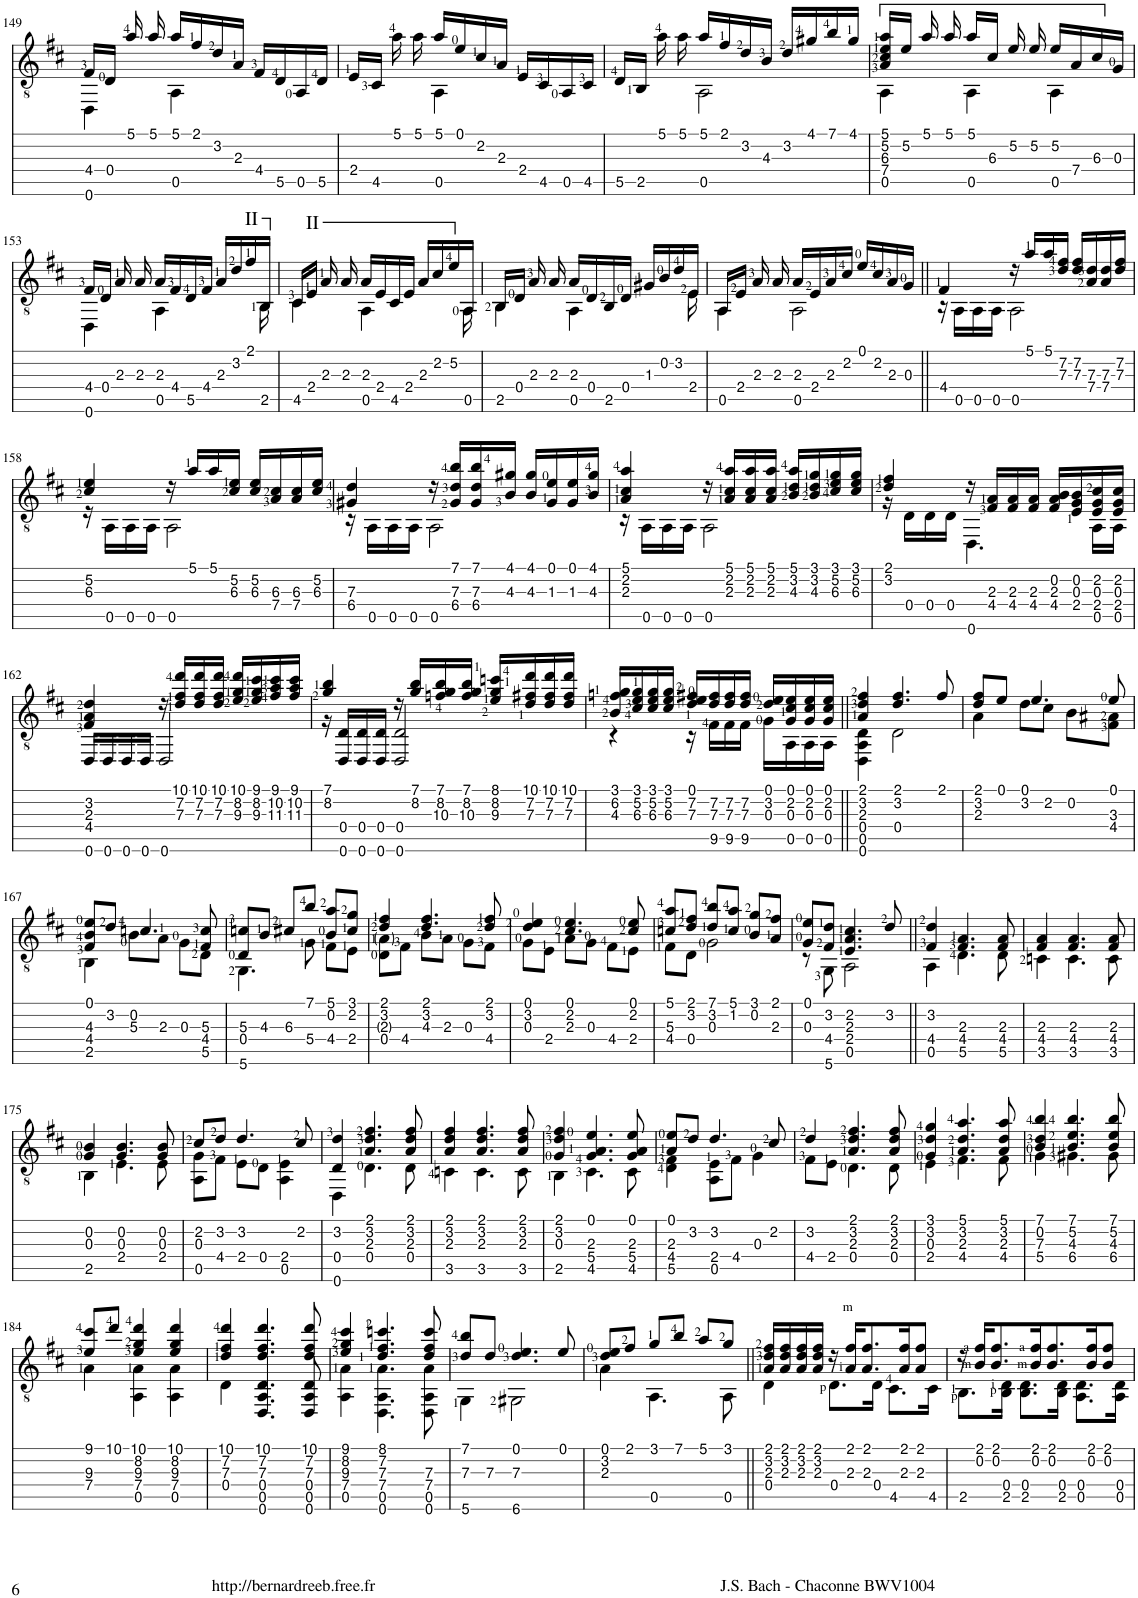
**kern	**kern
*part1	*part1
*staff2	*staff1
*I"Guitar	*
*I'Guit.	*
!!LO:PB:g=z
*	*clefGv2
*k[f#c#]	*k[f#c#]
*M3/4	*M3/4
=149	=149
*^	*^
16F#LL	4DD	16F#/LL	4DD\
16DJ	.	16D/JJ	.
16aL	.	16a/	.
16aJJ	.	16a/	.
16aLL	4AA	16a/LL	4AA\
16f#J	.	16f#/	.
16dL	.	16d/	.
16AJJ	.	16A/JJ	.
16F#LL	4ryy	16F#/LL	4ryy
16DJ	.	16D/	.
16AAL	.	16AA/	.
16DJJ	.	16D/JJ	.
=150	=150	=150	=150
16ELL	4ryy	16E/LL	4ryy
16C#J	.	16C#/JJ	.
16aL	.	16a\	.
16aJJ	.	16a\	.
16aLL	4AA	16a/LL	4AA\
16eJ	.	16e/	.
16c#L	.	16c#/	.
16AJJ	.	16A/JJ	.
16ELL	4ryy	16E/LL	4ryy
16C#J	.	16C#/	.
16AAL	.	16AA/	.
16C#JJ	.	16C#/JJ	.
=151	=151	=151	=151
16DLL	4ryy	16D/LL	4ryy
16BBJ	.	16BB/JJ	.
16aL	.	16a\	.
16aJJ	.	16a\	.
16aLL	2AA	16a/LL	2AA\
16f#J	.	16f#/	.
16dL	.	16d/	.
16BJJ	.	16B/JJ	.
16dLL	.	16d/LL	.
16g#J	.	16g#X/	.
16bL	.	16b/	.
16g#JJ	.	16g#/JJ	.
=152	=152	=152	=152
16A\ 16c#\ 16e\ 16a\LL	4AA	16A/ 16c#/ 16e/ 16a/LL	4AA\
16eJ	.	16e/JJ	.
16aL	.	16a/	.
16aJJ	.	16a/	.
16aLL	4AA	16a/LL	4AA\
16c#J	.	16c#/JJ	.
16eL	.	16e/	.
16eJJ	.	16e/	.
16eLL	4AA	16e/LL	4AA\
16AJ	.	16A/	.
16c#L	.	16c#/	.
16GJJ	.	16G/JJ	.
!!LO:LB:g=z	!!
=153	=153	=153	=153
16F#LL	4DD	16F#/LL	4DD\
16DJ	.	16D/JJ	.
16AL	.	16A/	.
16AJJ	.	16A/	.
16ALL	4AA	16A/LL	4AA\
16F#J	.	16F#/	.
16DL	.	16D/	.
16F#JJ	.	16F#/JJ	.
16ALL	8.ryy	16A/LL	8.ryy
16dJ	.	16d/	.
!	!	!LO:TX:a:t=II	!
16f#L	.	16f#/	.
16BBJJ	16BB	16BB/JJ	16BB\
=154	=154	=154	=154
16C#LL	4C#	16C#/LL	4C#\
!	!	!LO:TX:a:t=II	!
16EJ	.	16E/JJ	.
16AL	.	16A/	.
16AJJ	.	16A/	.
16ALL	4AA	16A/LL	4AA\
16EJ	.	16E/	.
16C#L	.	16C#/	.
16EJJ	.	16E/JJ	.
16ALL	8.ryy	16A/LL	8.ryy
16c#J	.	16c#/	.
16eL	.	16e/	.
16AAJJ	16AA	16AA/JJ	16AA\
=155	=155	=155	=155
16BBLL	4BB	16BB/LL	4BB\
16DJ	.	16D/JJ	.
16AL	.	16A/	.
16AJJ	.	16A/	.
16ALL	4AA	16A/LL	4AA\
16DJ	.	16D/	.
16BBL	.	16BB/	.
16DJJ	.	16D/JJ	.
16G#LL	8.ryy	16G#X/LL	8.ryy
16BJ	.	16B/	.
16dL	.	16d/	.
16EJJ	16E	16E/JJ	16E\
=156	=156	=156	=156
16AALL	4AA	16AA/LL	4AA\
16EJ	.	16E/JJ	.
16AL	.	16A/	.
16AJJ	.	16A/	.
16ALL	2AA	16A/LL	2AA\
16EJ	.	16E/	.
16AL	.	16A/	.
16c#JJ	.	16c#/JJ	.
16eLL	.	16e/LL	.
16c#J	.	16c#/	.
16AL	.	16A/	.
16GJJ	.	16G/JJ	.
=157||	=157||	=157||	=157||
4F#	16r	4F#/	16r
.	16AALL	.	16AA\LL
.	16AA	.	16AA\
.	16AAJJ	.	16AA\JJ
16r	2AA	16r	2AA\
16aLL	.	16a/LL	.
16a	.	16a/	.
16d\ 16f#\JJ	.	16d/ 16f#/JJ	.
16d\ 16f#\LL	.	16d/ 16f#/LL	.
16A\ 16d\J	.	16A/ 16d/	.
16A\ 16d\L	.	16A/ 16d/	.
16d\ 16f#\JJ	.	16d/ 16f#/JJ	.
!!LO:LB:g=z	!!
=158	=158	=158	=158
4c# 4e	16r	4c#/ 4e/	16r
.	16AALL	.	16AA\LL
.	16AA	.	16AA\
.	16AAJJ	.	16AA\JJ
16r	2AA	16r	2AA\
16aLL	.	16a/LL	.
16a	.	16a/	.
16c#\ 16e\JJ	.	16c#/ 16e/JJ	.
16c#\ 16e\LL	.	16c#/ 16e/LL	.
16A\ 16c#\J	.	16A/ 16c#/	.
16A\ 16c#\L	.	16A/ 16c#/	.
16c#\ 16e\JJ	.	16c#/ 16e/JJ	.
=159	=159	=159	=159
4G# 4d	16r	4G#X/ 4d/	16r
.	16AALL	.	16AA\LL
.	16AA	.	16AA\
.	16AAJJ	.	16AA\JJ
16r	2AA	16r	2AA\
16G#\ 16d\ 16b\LL	.	16G#/ 16d/ 16b/LL	.
16G#\ 16d\ 16b\	.	16G#/ 16d/ 16b/	.
16B\ 16g#\JJ	.	16B/ 16g#X/JJ	.
16B\ 16g#\LL	.	16B/ 16g#/LL	.
16G#\ 16e\J	.	16G#/ 16e/	.
16G#\ 16e\L	.	16G#/ 16e/	.
16B\ 16g#\JJ	.	16B/ 16g#/JJ	.
=160	=160	=160	=160
4A#X 4c# 4a	16r	4A/ 4c#/ 4a/	16r
.	16AALL	.	16AA\LL
.	16AA	.	16AA\
.	16AAJJ	.	16AA\JJ
16r	2AA	16r	2AA\
16A\ 16c#\ 16a\LL	.	16A/ 16c#/ 16a/LL	.
16A\ 16c#\ 16a\	.	16A/ 16c#/ 16a/	.
16A\ 16c#\ 16a#X\JJ	.	16A/ 16c#/ 16a/JJ	.
16B\ 16d\ 16a\LL	.	16B/ 16d/ 16a/LL	.
16B\ 16d\ 16g\J	.	16B/ 16d/ 16g/	.
16c#\ 16e\ 16g\L	.	16c#/ 16e/ 16g/	.
16c#\ 16e\ 16g\JJ	.	16c#/ 16e/ 16g/JJ	.
=161	=161	=161	=161
4d 4f#	16r	4d/ 4f#/	16r
.	16DLL	.	16D\LL
.	16D	.	16D\
.	16DJJ	.	16D\JJ
16r	4.DD	16r	4.DD\
16F#\ 16A\LL	.	16F#/ 16A/LL	.
16F#\ 16A\	.	16F#/ 16A/	.
16F#\ 16A\JJ	.	16F#/ 16A/JJ	.
16F#\ 16A\ 16B\LL	.	16F#/ 16A/ 16B/LL	.
16E\ 16G\ 16B\J	.	16E/ 16G/ 16B/	.
16E\ 16G\ 16c#\L	16AALL	16E/ 16G/ 16c#/	16AA\LL
16E\ 16G\ 16c#\JJ	16AAJJ	16E/ 16G/ 16c#/JJ	16AA\JJ
!!LO:LB:g=z	!!
=162	=162	=162	=162
4F# 4A 4d	16DDLL	4F#/ 4A/ 4d/	16DD/LL
.	16DDJ	.	16DD/
.	16DDL	.	16DD/
.	16DDJJ	.	16DD/JJ
16r	2DD	16r	2DD/
16d\ 16f#\ 16dd\LL	.	16d/ 16f#/ 16dd/LL	.
16d\ 16f#\ 16dd\	.	16d/ 16f#/ 16dd/	.
16d\ 16f#\ 16dd\JJ	.	16d/ 16f#/ 16dd/JJ	.
16e\ 16g\ 16dd\LL	.	16e/ 16g/ 16dd/LL	.
16e\ 16g\ 16cc#\J	.	16e/ 16g/ 16cc#/	.
16f#\ 16a\ 16cc#\L	.	16f#/ 16a/ 16cc#/	.
16f#\ 16a\ 16cc#\JJ	.	16f#/ 16a/ 16cc#/JJ	.
=163	=163	=163	=163
4g 4b	16r	4g/ 4b/	16r
.	16DD\ 16D\LL	.	16DD/ 16D/LL
.	16DD\ 16D\	.	16DD/ 16D/
.	16DD\ 16D\JJ	.	16DD/ 16D/JJ
16r	2DD 2D	16r	2DD/ 2D/
16g\ 16b\LL	.	16g/ 16b/LL	.
16f\ 16g\ 16b\	.	16fn/ 16g/ 16b/	.
16f\ 16g\ 16b\JJ	.	16f/ 16g/ 16b/JJ	.
16e\ 16g\ 16cc\LL	.	16e/ 16g/ 16ccn/LL	.
16d\ 16f#\ 16dd\J	.	16d/ 16f#X/ 16dd/	.
16d\ 16f#\ 16dd\L	.	16d/ 16f#/ 16dd/	.
16d\ 16f#\ 16dd\JJ	.	16d/ 16f#/ 16dd/JJ	.
=164	=164	=164	=164
16B\ 16f\ 16g\LL	4r	16B/ 16fn/ 16g/LL	4r
16c#\ 16e\ 16g\J	.	16c#/ 16e/ 16g/	.
16c#\ 16e\ 16g\L	.	16c#/ 16e/ 16g/	.
16c#\ 16e\ 16g\JJ	.	16c#/ 16e/ 16g/JJ	.
16d\ 16f#\ 16e\LL	16r	16d/ 16e/ 16f#X/LL	16r
16d\ 16f#\J	16F#LL	16d/ 16f#/	16F#\LL
16d\ 16f#\L	16F#	16d/ 16f#/	16F#\
16d\ 16f#\JJ	16F#JJ	16d/ 16f#/JJ	16F#\JJ
16d\ 16e\LL	16GLL	16d/ 16e/LL	16G\LL
16G\ 16c#\ 16e\J	16AAJ	16G/ 16c#/ 16e/	16AA\
16G\ 16c#\ 16e\L	16AAL	16G/ 16c#/ 16e/	16AA\
16G\ 16c#\ 16e\JJ	16AAJJ	16G/ 16c#/ 16e/JJ	16AA\JJ
=165||	=165||	=165||	=165||
4A 4d 4f#	4DD 4AA 4D	4A/ 4d/ 4f#/	4DD\ 4AA\ 4D\
4.d 4.f#	2D	4.d/ 4.f#/	2D\
8f#	.	8f#/	.
=166	=166	=166	=166
8d\ 8f#\L	4A	8d/ 8f#/L	4A\
8eJ	.	8e/J	.
4.e	8dL	4.e/	8d\L
.	8c#J	.	8c#\J
.	8BL	.	8B\L
8e	8F#\ 8A#\J	8e/	8F#\ 8A#X\J
!!LO:LB:g=z	!!
=167	=167	=167	=167
8F#\ 8B\ 8e\L	4BB	8F#/ 8B/ 8e/L	4BB\
8dJ	.	8d/J	.
4.c	8BL	4.cn/	8B\L
.	8AJ	.	8A\J
.	8GL	.	8G\L
8F# 8c	8DJ	8F#/ 8c/	8D\J
=168	=168	=168	=168
8D\ 8c\L	4.GG	8D/ 8cn/L	4.GG\
8BJ	.	8B/J	.
8c#L	.	8c#X/L	.
8bJ	8G	8b/J	8G\
8B\ 8a\L	8F#L	8B/ 8a/L	8F#\L
8c#\ 8g\J	8EJ	8c#/ 8g/J	8E\J
=169	=169	=169	=169
4d 4f#	8D\ 8A\L	4d/ 4f#/	8D\ 8A\L
.	8F#J	.	8F#\J
4.d 4.f#	8BL	4.d/ 4.f#/	8B\L
.	8AJ	.	8A\J
.	8GL	.	8G\L
8d 8f#	8F#J	8d/ 8f#/	8F#\J
=170	=170	=170	=170
4d 4e	8GL	4d/ 4e/	8G\L
.	8EJ	.	8E\J
4.c# 4.e	8AL	4.c#/ 4.e/	8A\L
.	8GJ	.	8G\J
.	8F#L	.	8F#\L
8c# 8e	8EJ	8c#/ 8e/	8E\J
=171	=171	=171	=171
8c\ 8a\L	8F#L	8cn/ 8a/L	8F#\L
8d\ 8f#\J	8DJ	8d/ 8f#/J	8D\J
8d\ 8b\L	2G	8d/ 8b/L	2G\
8c\ 8a\J	.	8c/ 8a/J	.
8B\ 8g\L	.	8B/ 8g/L	.
8A\ 8f#\J	.	8A/ 8f#/J	.
=172	=172	=172	=172
8G\ 8e\L	8r	8G/ 8e/L	8r
8F#\ 8d\J	8GG	8F#/ 8d/J	8GG\
4.E 4.A 4.c#	2AA	4.E/ 4.A/ 4.c#/	2AA\
8d	.	8d/	.
=173||	=173||	=173||	=173||
4F# 4d	4AA	4F#/ 4d/	4AA\
4.F# 4.A	4.D	4.F#/ 4.A/	4.D\
8F# 8A	8D	8F#/ 8A/	8D\
=174	=174	=174	=174
4F# 4A	4C	4F#/ 4A/	4Cn\
4.F# 4.A	4.C	4.F#/ 4.A/	4.C\
8F# 8A	8C	8F#/ 8A/	8C\
!!LO:LB:g=z	!!
=175	=175	=175	=175
4G 4B	4BBn	4G/ 4B/	4BB\
4.G 4.B	4.E	4.G/ 4.B/	4.E\
8G 8B	8E	8G/ 8B/	8E\
=176	=176	=176	=176
8c#L	8AA\ 8G\L	8c#/L	8AA\ 8G\L
8dJ	8F#J	8d/J	8F#\J
4.d	8EL	4.d/	8E\L
.	8DJ	.	8D\J
.	4AA 4E	.	4AA\ 4E\
8c#	.	8c#/	.
=177	=177	=177	=177
4D 4d	4DD	4D/ 4d/	4DD\
4.A 4.d 4.f#	4.D	4.A/ 4.d/ 4.f#/	4.D\
8A 8d 8f#	8D	8A/ 8d/ 8f#/	8D\
=178	=178	=178	=178
4A 4d 4f#	4C	4A/ 4d/ 4f#/	4Cn\
4.A 4.d 4.f#	4.C	4.A/ 4.d/ 4.f#/	4.C\
8A 8d 8f#	8C	8A/ 8d/ 8f#/	8C\
=179	=179	=179	=179
4G 4d 4f#	4BBn	4G/ 4d/ 4f#/	4BB\
4.G 4.A 4.e	4.C#	4.G/ 4.A/ 4.e/	4.C#\
8G 8A 8e	8C#	8G/ 8A/ 8e/	8C#\
=180	=180	=180	=180
8A\ 8e\L	4D 4F#	8A/ 8e/L	4D\ 4F#\
8dJ	.	8d/J	.
4.d	8AA\ 8E\L	4.d/	8AA\ 8E\L
.	8F#J	.	8F#\J
.	4G	.	4G\
8c#	.	8c#/	.
=181	=181	=181	=181
4d	8F#L	4d/	8F#\L
.	8EJ	.	8E\J
4.A 4.d 4.f#	4.D	4.A/ 4.d/ 4.f#/	4.D\
8A 8d 8f#	8D	8A/ 8d/ 8f#/	8D\
=182	=182	=182	=182
4G 4d 4g	4E	4G/ 4d/ 4g/	4E\
4.A 4.d 4.a	4.F#	4.A/ 4.d/ 4.a/	4.F#\
8A 8d 8a	8F#	8A/ 8d/ 8a/	8F#\
=183	=183	=183	=183
4d 4B 4b	4G	4B/ 4d/ 4b/	4G\
4.B 4.e 4.b	4.G#	4.B/ 4.e/ 4.b/	4.G#X\
8B 8e 8b	8G#	8B/ 8e/ 8b/	8G#\
!!LO:LB:g=z	!!
=184	=184	=184	=184
8e\ 8cc#\L	4A	8e/ 8cc#/L	4A\
8ddJ	.	8dd/J	.
4e 4g 4dd	4AA 4A	4e/ 4g/ 4dd/	4AA\ 4A\
4e 4g 4dd	4AA 4A	4e/ 4g/ 4dd/	4AA\ 4A\
=185	=185	=185	=185
4d 4f# 4dd	4D	4d/ 4f#/ 4dd/	4D\
4.d 4.f# 4.dd	4.DD 4.AA 4.D	4.d/ 4.f#/ 4.dd/	4.DD/ 4.AA/ 4.D/
8d 8f# 8dd	8DD 8AA 8D	8d/ 8f#/ 8dd/	8DD/ 8AA/ 8D/
=186	=186	=186	=186
4e 4g 4cc#	4AA 4A	4e/ 4g/ 4cc#/	4AA\ 4A\
4.d 4.f# 4.cc	4.DD 4.AA 4.A	4.d/ 4.f#/ 4.ccn/	4.DD\ 4.AA\ 4.A\
8d 8f# 8cc	8DD 8AA 8A	8d/ 8f#/ 8cc/	8DD\ 8AA\ 8A\
=187	=187	=187	=187
8d\ 8b\L	4GG	8d/ 8b/L	4GG\
8dJ	.	8d/J	.
4.d 4.e	2GG#	4.d/ 4.e/	2GG#X\
8e	.	8e/	.
=188	=188	=188	=188
8d\ 8e\L	4A	8d/ 8e/L	4A\
8f#J	.	8f#/J	.
8gL	4.AA	8g/L	4.AA\
8bJ	.	8b/J	.
8aL	.	8a/L	.
8gJ	8AA	8g/J	8AA\
=189||	=189||	=189||	=189||
16A\ 16d\ 16f#\LL	4D	16A/ 16d/ 16f#/LL	4D\
16A\ 16d\ 16f#\J	.	16A/ 16d/ 16f#/	.
16A\ 16d\ 16f#\L	.	16A/ 16d/ 16f#/	.
16A\ 16d\ 16f#\JJ	.	16A/ 16d/ 16f#/JJ	.
16r	8.DL	16r	8.D\L
16A\ 16f#\KL	.	16A/ 16f#/KL	.
8.A\ 8.f#\J	.	8.A/ 8.f#/	.
.	16DJk	.	16D\Jk
.	8.C#L	.	8.C#\L
16A\ 16f#\KL	.	16A/ 16f#/K	.
8A\ 8f#\J	.	8A/ 8f#/J	.
.	16C#Jk	.	16C#\Jk
=190	=190	=190	=190
16r	8.BBL	16r	8.BB\L
16B\ 16f#\KL	.	16B/ 16f#/KL	.
8.B\ 8.f#\J	.	8.B/ 8.f#/	.
.	16BB\ 16D\Jk	.	16BB\ 16D\Jk
.	8.BB\ 8.D\L	.	8.BB\ 8.D\L
16B\ 16f#\KL	.	16B/ 16f#/K	.
8.B\ 8.f#\J	.	8.B/ 8.f#/	.
.	16BB\ 16D\Jk	.	16BB\ 16D\Jk
.	8.AA\ 8.D\L	.	8.AA\ 8.D\L
16B\ 16f#\KL	.	16B/ 16f#/K	.
8B\ 8f#\J	.	8B/ 8f#/J	.
.	16AA\ 16D\Jk	.	16AA\ 16D\Jk
*v	*v	*	*
*	*v	*v
=	=
*-	*-
